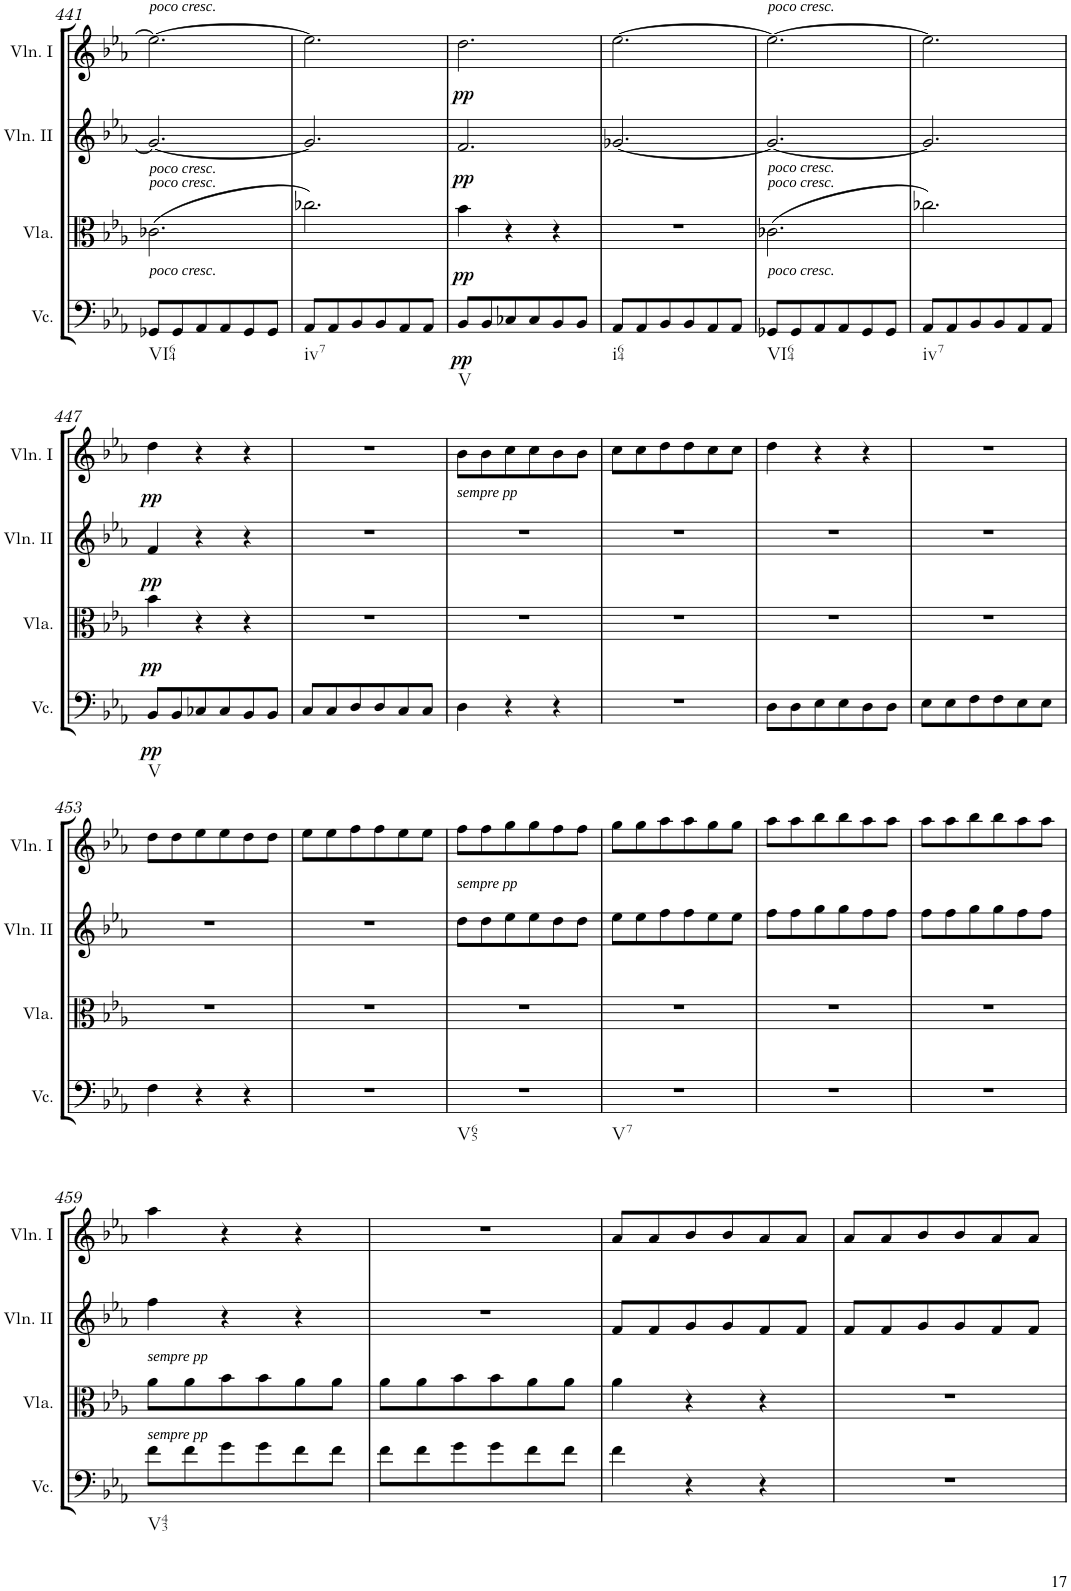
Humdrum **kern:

**kern	**dynam	**kern	**dynam	**kern	**dynam	**kern	**dynam
*part4	*part4	*part3	*part3	*part2	*part2	*part1	*part1
*staff4	*staff4	*staff3	*staff3	*staff2	*staff2	*staff1	*staff1
*I"Violoncello	*	*I"Viola	*	*I"Violin II	*	*I"Violin I	*
*I'Vc.	*	*I'Vla.	*	*I'Vln. II	*	*I'Vln. I	*
!!LO:PB:g=z
*clefF4	*	*clefC3	*	*clefG2	*	*clefG2	*
*k[b-e-a-]	*	*k[b-e-a-]	*	*k[b-e-a-]	*	*k[b-e-a-]	*
*c:	*	*c:	*	*c:	*	*c:	*
*M3/4	*	*M3/4	*	*M3/4	*	*M3/4	*
=441	=441	=441	=441	=441	=441	=441	=441
!	!	!	!	!	!	!LO:TX:a:i:t=poco cresc.	!
!	!	!	!	!LO:TX:b:i:t=poco cresc.	!	!	!
!	!	!LO:TX:a:i:t=poco cresc.	!	!	!	!	!
!LO:TX:a:i:t=poco cresc.	!	!	!	!	!	!	!
!LO:TX:b:t=VI64	!	!	!	!	!	!	!
8GG-X/L	.	(2.c-X\	.	2.g-/_	.	2.ee-\_	.
8GG-/	.	.	.	.	.	.	.
8AA-/	.	.	.	.	.	.	.
8AA-/	.	.	.	.	.	.	.
8GG-/	.	.	.	.	.	.	.
8GG-/J	.	.	.	.	.	.	.
=442	=442	=442	=442	=442	=442	=442	=442
!LO:TX:b:t=iv7	!	!	!	!	!	!	!
8AA-/L	.	2.cc-X\)	.	2.g-/]	.	2.ee-\]	.
8AA-/	.	.	.	.	.	.	.
8BB-/	.	.	.	.	.	.	.
8BB-/	.	.	.	.	.	.	.
8AA-/	.	.	.	.	.	.	.
8AA-/J	.	.	.	.	.	.	.
=443	=443	=443	=443	=443	=443	=443	=443
!LO:TX:b:t=V	!	!	!	!	!	!	!
!	!LO:DY:b	!	!LO:DY:b	!	!LO:DY:b	!	!LO:DY:b
8BB-/L	pp	4b-\	pp	2.f/	pp	2.dd\	pp
8BB-/	.	.	.	.	.	.	.
8C-X/	.	4r	.	.	.	.	.
8C-/	.	.	.	.	.	.	.
8BB-/	.	4r	.	.	.	.	.
8BB-/J	.	.	.	.	.	.	.
=444	=444	=444	=444	=444	=444	=444	=444
!LO:TX:b:t=i64	!	!	!	!	!	!	!
8AA-/L	.	2.r	.	[2.g-X/	.	[2.ee-\	.
8AA-/	.	.	.	.	.	.	.
8BB-/	.	.	.	.	.	.	.
8BB-/	.	.	.	.	.	.	.
8AA-/	.	.	.	.	.	.	.
8AA-/J	.	.	.	.	.	.	.
=445	=445	=445	=445	=445	=445	=445	=445
!	!	!	!	!	!	!LO:TX:a:i:t=poco cresc.	!
!	!	!	!	!LO:TX:b:i:t=poco cresc.	!	!	!
!	!	!LO:TX:a:i:t=poco cresc.	!	!	!	!	!
!LO:TX:a:i:t=poco cresc.	!	!	!	!	!	!	!
!LO:TX:b:t=VI64	!	!	!	!	!	!	!
8GG-X/L	.	(2.c-X\	.	2.g-/_	.	2.ee-\_	.
8GG-/	.	.	.	.	.	.	.
8AA-/	.	.	.	.	.	.	.
8AA-/	.	.	.	.	.	.	.
8GG-/	.	.	.	.	.	.	.
8GG-/J	.	.	.	.	.	.	.
=446	=446	=446	=446	=446	=446	=446	=446
!LO:TX:b:t=iv7	!	!	!	!	!	!	!
8AA-/L	.	2.cc-X\)	.	2.g-/]	.	2.ee-\]	.
8AA-/	.	.	.	.	.	.	.
8BB-/	.	.	.	.	.	.	.
8BB-/	.	.	.	.	.	.	.
8AA-/	.	.	.	.	.	.	.
8AA-/J	.	.	.	.	.	.	.
!!LO:LB:g=z
=447	=447	=447	=447	=447	=447	=447	=447
!LO:TX:b:t=V	!	!	!	!	!	!	!
!	!LO:DY:b	!	!LO:DY:b	!	!LO:DY:b	!	!LO:DY:b
8BB-/L	pp	4b-\	pp	4f/	pp	4dd\	pp
8BB-/	.	.	.	.	.	.	.
8C-X/	.	4r	.	4r	.	4r	.
8C-/	.	.	.	.	.	.	.
8BB-/	.	4r	.	4r	.	4r	.
8BB-/J	.	.	.	.	.	.	.
=448	=448	=448	=448	=448	=448	=448	=448
8C/L	.	2.r	.	2.r	.	2.r	.
8C/	.	.	.	.	.	.	.
8D/	.	.	.	.	.	.	.
8D/	.	.	.	.	.	.	.
8C/	.	.	.	.	.	.	.
8C/J	.	.	.	.	.	.	.
=449	=449	=449	=449	=449	=449	=449	=449
!	!	!	!	!LO:TX:a:i:t=sempre pp	!	!	!
4D\	.	2.r	.	2.r	.	8b-\L	.
.	.	.	.	.	.	8b-\	.
4r	.	.	.	.	.	8cc\	.
.	.	.	.	.	.	8cc\	.
4r	.	.	.	.	.	8b-\	.
.	.	.	.	.	.	8b-\J	.
=450	=450	=450	=450	=450	=450	=450	=450
2.r	.	2.r	.	2.r	.	8cc\L	.
.	.	.	.	.	.	8cc\	.
.	.	.	.	.	.	8dd\	.
.	.	.	.	.	.	8dd\	.
.	.	.	.	.	.	8cc\	.
.	.	.	.	.	.	8cc\J	.
=451	=451	=451	=451	=451	=451	=451	=451
8D\L	.	2.r	.	2.r	.	4dd\	.
8D\	.	.	.	.	.	.	.
8E-\	.	.	.	.	.	4r	.
8E-\	.	.	.	.	.	.	.
8D\	.	.	.	.	.	4r	.
8D\J	.	.	.	.	.	.	.
=452	=452	=452	=452	=452	=452	=452	=452
8E-\L	.	2.r	.	2.r	.	2.r	.
8E-\	.	.	.	.	.	.	.
8F\	.	.	.	.	.	.	.
8F\	.	.	.	.	.	.	.
8E-\	.	.	.	.	.	.	.
8E-\J	.	.	.	.	.	.	.
!!LO:LB:g=z
=453	=453	=453	=453	=453	=453	=453	=453
4F\	.	2.r	.	2.r	.	8dd\L	.
.	.	.	.	.	.	8dd\	.
4r	.	.	.	.	.	8ee-\	.
.	.	.	.	.	.	8ee-\	.
4r	.	.	.	.	.	8dd\	.
.	.	.	.	.	.	8dd\J	.
=454	=454	=454	=454	=454	=454	=454	=454
2.r	.	2.r	.	2.r	.	8ee-\L	.
.	.	.	.	.	.	8ee-\	.
.	.	.	.	.	.	8ff\	.
.	.	.	.	.	.	8ff\	.
.	.	.	.	.	.	8ee-\	.
.	.	.	.	.	.	8ee-\J	.
=455	=455	=455	=455	=455	=455	=455	=455
!	!	!	!	!LO:TX:a:i:t=sempre pp	!	!	!
!LO:TX:b:t=V65	!	!	!	!	!	!	!
2.r	.	2.r	.	8dd\L	.	8ff\L	.
.	.	.	.	8dd\	.	8ff\	.
.	.	.	.	8ee-\	.	8gg\	.
.	.	.	.	8ee-\	.	8gg\	.
.	.	.	.	8dd\	.	8ff\	.
.	.	.	.	8dd\J	.	8ff\J	.
=456	=456	=456	=456	=456	=456	=456	=456
!LO:TX:b:t=V7	!	!	!	!	!	!	!
2.r	.	2.r	.	8ee-\L	.	8gg\L	.
.	.	.	.	8ee-\	.	8gg\	.
.	.	.	.	8ff\	.	8aa-\	.
.	.	.	.	8ff\	.	8aa-\	.
.	.	.	.	8ee-\	.	8gg\	.
.	.	.	.	8ee-\J	.	8gg\J	.
=457	=457	=457	=457	=457	=457	=457	=457
2.r	.	2.r	.	8ff\L	.	8aa-\L	.
.	.	.	.	8ff\	.	8aa-\	.
.	.	.	.	8gg\	.	8bb-\	.
.	.	.	.	8gg\	.	8bb-\	.
.	.	.	.	8ff\	.	8aa-\	.
.	.	.	.	8ff\J	.	8aa-\J	.
=458	=458	=458	=458	=458	=458	=458	=458
2.r	.	2.r	.	8ff\L	.	8aa-\L	.
.	.	.	.	8ff\	.	8aa-\	.
.	.	.	.	8gg\	.	8bb-\	.
.	.	.	.	8gg\	.	8bb-\	.
.	.	.	.	8ff\	.	8aa-\	.
.	.	.	.	8ff\J	.	8aa-\J	.
!!LO:LB:g=z
=459	=459	=459	=459	=459	=459	=459	=459
!	!	!LO:TX:a:i:t=sempre pp	!	!	!	!	!
!LO:TX:a:i:t=sempre pp	!	!	!	!	!	!	!
!LO:TX:b:t=V43	!	!	!	!	!	!	!
8f\L	.	8a-\L	.	4ff\	.	4aa-\	.
8f\	.	8a-\	.	.	.	.	.
8g\	.	8b-\	.	4r	.	4r	.
8g\	.	8b-\	.	.	.	.	.
8f\	.	8a-\	.	4r	.	4r	.
8f\J	.	8a-\J	.	.	.	.	.
=460	=460	=460	=460	=460	=460	=460	=460
8f\L	.	8a-\L	.	2.r	.	2.r	.
8f\	.	8a-\	.	.	.	.	.
8g\	.	8b-\	.	.	.	.	.
8g\	.	8b-\	.	.	.	.	.
8f\	.	8a-\	.	.	.	.	.
8f\J	.	8a-\J	.	.	.	.	.
=461	=461	=461	=461	=461	=461	=461	=461
4f\	.	4a-\	.	8f/L	.	8a-/L	.
.	.	.	.	8f/	.	8a-/	.
4r	.	4r	.	8g/	.	8b-/	.
.	.	.	.	8g/	.	8b-/	.
4r	.	4r	.	8f/	.	8a-/	.
.	.	.	.	8f/J	.	8a-/J	.
=462	=462	=462	=462	=462	=462	=462	=462
2.r	.	2.r	.	8f/L	.	8a-/L	.
.	.	.	.	8f/	.	8a-/	.
.	.	.	.	8g/	.	8b-/	.
.	.	.	.	8g/	.	8b-/	.
.	.	.	.	8f/	.	8a-/	.
.	.	.	.	8f/J	.	8a-/J	.
=	=	=	=	=	=	=	=
*-	*-	*-	*-	*-	*-	*-	*-
